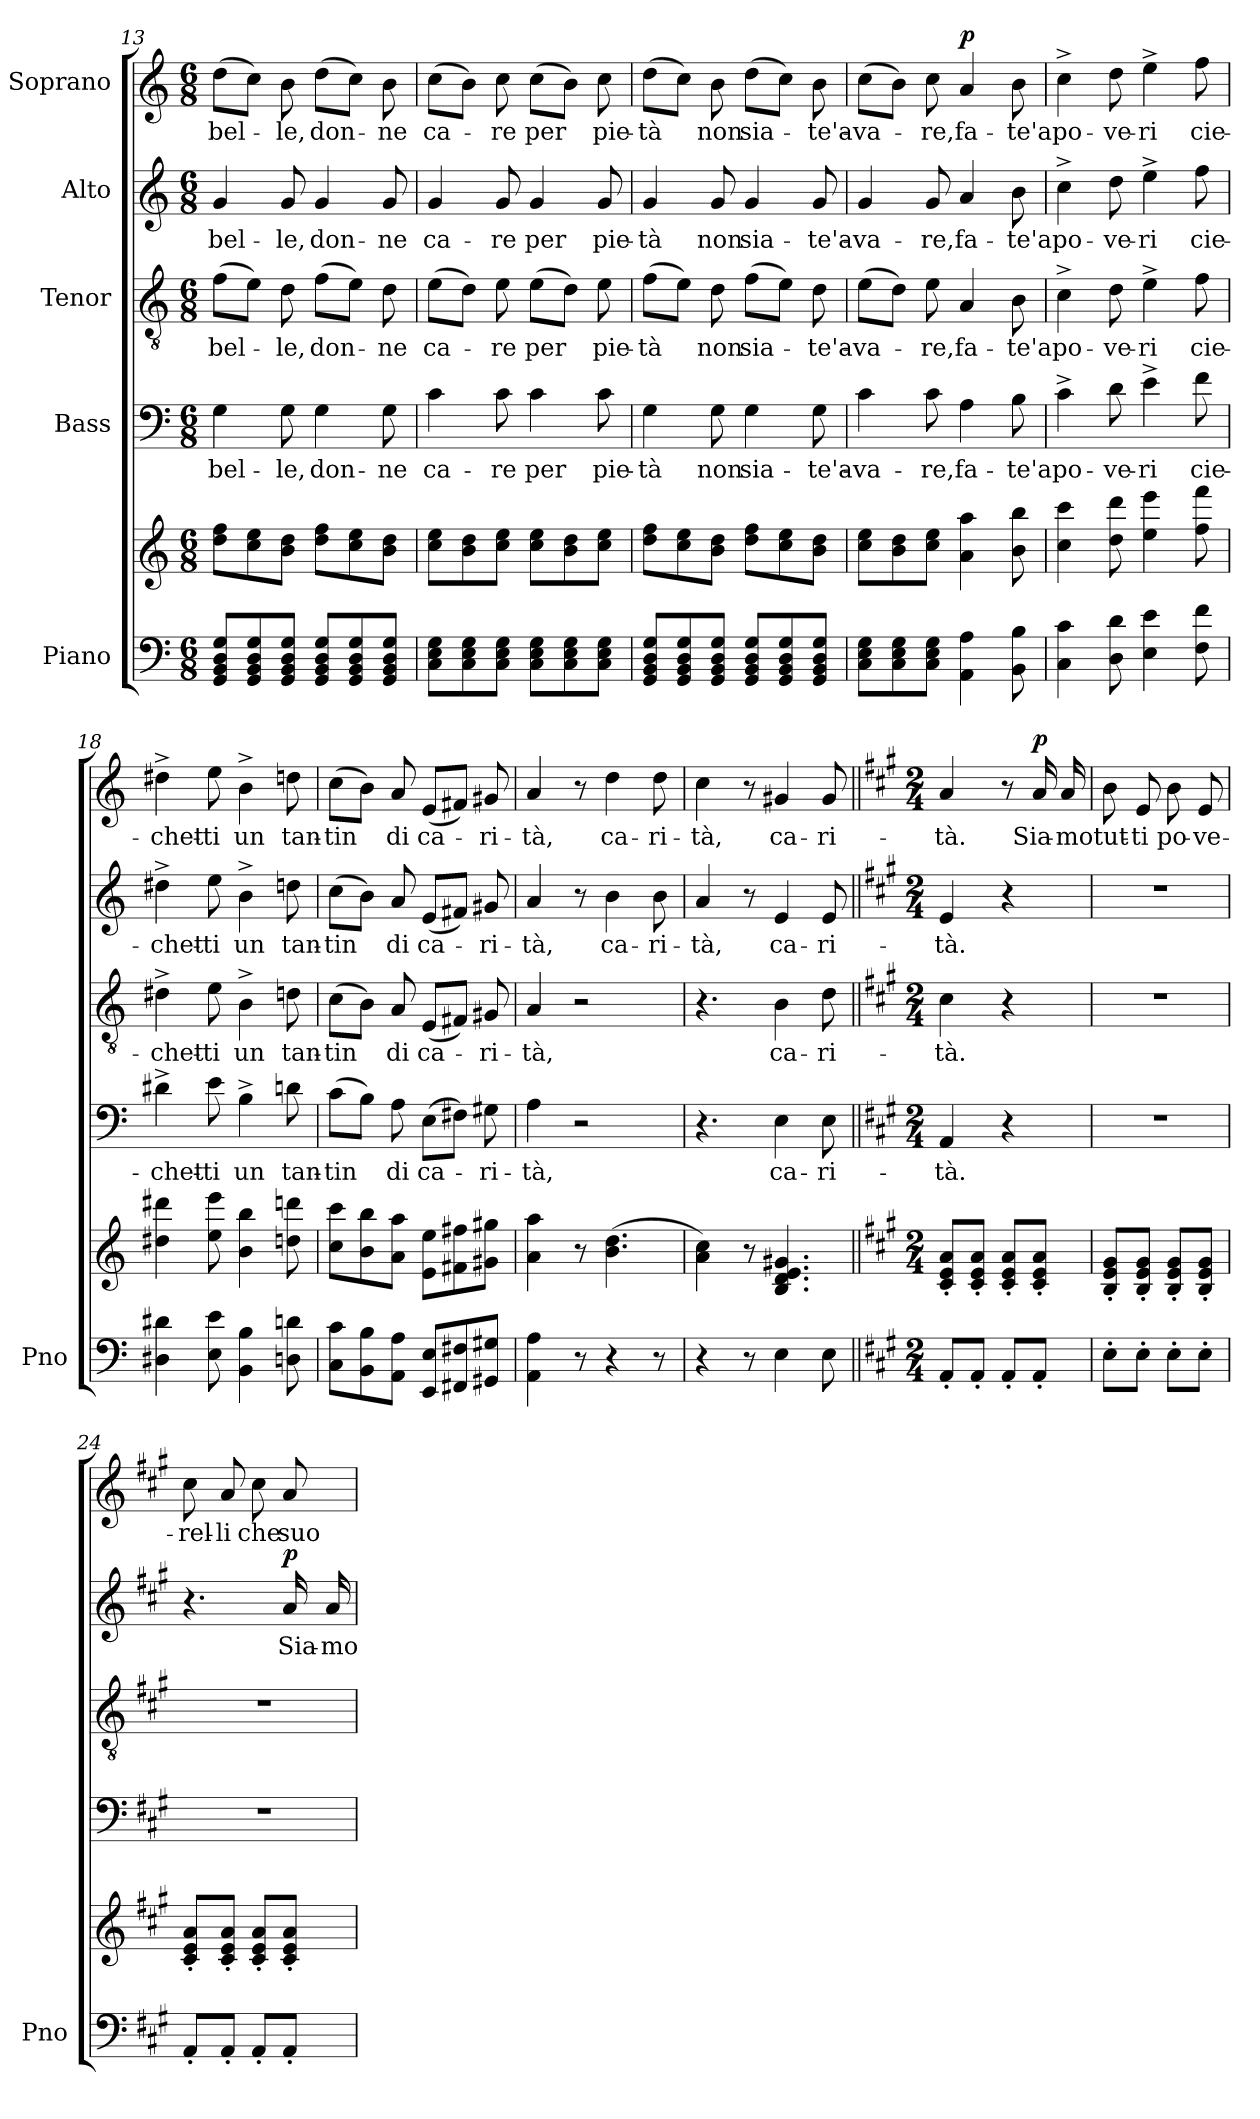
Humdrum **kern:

**kern	**kern	**kern	**text	**kern	**text	**kern	**text	**dynam	**kern	**text	**dynam
*part5	*part5	*part4	*part4	*part3	*part3	*part2	*part2	*part2	*part1	*part1	*part1
*staff6	*staff5	*staff4	*staff4	*staff3	*staff3	*staff2	*staff2	*staff2	*staff1	*staff1	*staff1
*I"Piano	*	*I"Bass	*	*I"Tenor	*	*I"Alto	*	*	*I"Soprano	*	*
*I'Pno	*	*	*	*	*	*	*	*	*	*	*
*clefF4	*clefG2	*clefF4	*	*clefGv2	*	*clefG2	*	*	*clefG2	*	*
*k[]	*k[]	*k[]	*	*k[]	*	*k[]	*	*	*k[]	*	*
*M6/8	*M6/8	*M6/8	*	*M6/8	*	*M6/8	*	*	*M6/8	*	*
=13	=13	=13	=13	=13	=13	=13	=13	=13	=13	=13	=13
!	!	!	!LO:LY:b	!	!LO:LY:b	!	!LO:LY:b	!	!	!LO:LY:b	!
8GG/ 8BB/ 8D/ 8G/L	8dd\ 8ff\L	4G\	bel-	(>8f\L	bel-	4g/	bel-	.	(>8dd\L	bel-	.
8GG/ 8BB/ 8D/ 8G/	8cc\ 8ee\	.	.	8e\J)	.	.	.	.	8cc\J)	.	.
!	!	!	!LO:LY:b	!	!LO:LY:b	!	!LO:LY:b	!	!	!LO:LY:b	!
8GG/ 8BB/ 8D/ 8G/J	8b\ 8dd\J	8G\	-le,	8d\	le,	8g/	-le,	.	8b\	le,	.
!	!	!	!LO:LY:b	!	!LO:LY:b	!	!LO:LY:b	!	!	!LO:LY:b	!
8GG/ 8BB/ 8D/ 8G/L	8dd\ 8ff\L	4G\	don-	(>8f\L	don-	4g/	don-	.	(>8dd\L	don-	.
8GG/ 8BB/ 8D/ 8G/	8cc\ 8ee\	.	.	8e\J)	.	.	.	.	8cc\J)	.	.
!	!	!	!LO:LY:b	!	!LO:LY:b	!	!LO:LY:b	!	!	!LO:LY:b	!
8GG/ 8BB/ 8D/ 8G/J	8b\ 8dd\J	8G\	-ne	8d\	ne	8g/	-ne	.	8b\	ne	.
=14	=14	=14	=14	=14	=14	=14	=14	=14	=14	=14	=14
!	!	!	!LO:LY:b	!	!LO:LY:b	!	!LO:LY:b	!	!	!LO:LY:b	!
8C\ 8E\ 8G\L	8cc\ 8ee\L	4c\	ca-	(>8e\L	ca-	4g/	ca-	.	(>8cc\L	ca-	.
8C\ 8E\ 8G\	8b\ 8dd\	.	.	8d\J)	.	.	.	.	8b\J)	.	.
!	!	!	!LO:LY:b	!	!LO:LY:b	!	!LO:LY:b	!	!	!LO:LY:b	!
8C\ 8E\ 8G\J	8cc\ 8ee\J	8c\	-re	8e\	re	8g/	-re	.	8cc\	re	.
!	!	!	!LO:LY:b	!	!LO:LY:b	!	!LO:LY:b	!	!	!LO:LY:b	!
8C\ 8E\ 8G\L	8cc\ 8ee\L	4c\	per	(>8e\L	per	4g/	per	.	(>8cc\L	per	.
8C\ 8E\ 8G\	8b\ 8dd\	.	.	8d\J)	.	.	.	.	8b\J)	.	.
!	!	!	!LO:LY:b	!	!LO:LY:b	!	!LO:LY:b	!	!	!LO:LY:b	!
8C\ 8E\ 8G\J	8cc\ 8ee\J	8c\	pie-	8e\	pie-	8g/	pie-	.	8cc\	pie-	.
!!LO:LB:g=z
=15	=15	=15	=15	=15	=15	=15	=15	=15	=15	=15	=15
!	!	!	!LO:LY:b	!	!LO:LY:b	!	!LO:LY:b	!	!	!LO:LY:b	!
8GG/ 8BB/ 8D/ 8G/L	8dd\ 8ff\L	4G\	-tà	(>8f\L	-tà	4g/	-tà	.	(>8dd\L	-tà	.
8GG/ 8BB/ 8D/ 8G/	8cc\ 8ee\	.	.	8e\J)	.	.	.	.	8cc\J)	.	.
!	!	!	!LO:LY:b	!	!LO:LY:b	!	!LO:LY:b	!	!	!LO:LY:b	!
8GG/ 8BB/ 8D/ 8G/J	8b\ 8dd\J	8G\	non	8d\	non	8g/	non	.	8b\	non	.
!	!	!	!LO:LY:b	!	!LO:LY:b	!	!LO:LY:b	!	!	!LO:LY:b	!
8GG/ 8BB/ 8D/ 8G/L	8dd\ 8ff\L	4G\	sia-	(>8f\L	sia-	4g/	sia-	.	(>8dd\L	sia-	.
8GG/ 8BB/ 8D/ 8G/	8cc\ 8ee\	.	.	8e\J)	.	.	.	.	8cc\J)	.	.
!	!	!	!LO:LY:b	!	!LO:LY:b	!	!LO:LY:b	!	!	!LO:LY:b	!
8GG/ 8BB/ 8D/ 8G/J	8b\ 8dd\J	8G\	-te'a-	8d\	te'a-	8g/	-te'a-	.	8b\	-te'a-	.
=16	=16	=16	=16	=16	=16	=16	=16	=16	=16	=16	=16
!	!	!	!LO:LY:b	!	!LO:LY:b	!	!LO:LY:b	!	!	!LO:LY:b	!
8C\ 8E\ 8G\L	8cc\ 8ee\L	4c\	-va-	(>8e\L	-va-	4g/	-va-	.	(>8cc\L	-va-	.
8C\ 8E\ 8G\	8b\ 8dd\	.	.	8d\J)	.	.	.	.	8b\J)	.	.
!	!	!	!LO:LY:b	!	!LO:LY:b	!	!LO:LY:b	!	!	!LO:LY:b	!
8C\ 8E\ 8G\J	8cc\ 8ee\J	8c\	-re,	8e\	re,	8g/	-re,	.	8cc\	re,	.
!	!	!	!LO:LY:b	!	!LO:LY:b	!	!LO:LY:b	!	!	!LO:LY:b	!LO:DY:a
4AA\ 4A\	4a\ 4aa\	4A\	fa-	4A/	fa-	4a/	fa-	.	4a/	fa-	p
!	!	!	!LO:LY:b	!	!LO:LY:b	!	!LO:LY:b	!	!	!LO:LY:b	!
8BB\ 8B\	8b\ 8bb\	8B\	-te'a	8B\	-te'a	8b\	-te'a	.	8b\	-te'a	.
=17	=17	=17	=17	=17	=17	=17	=17	=17	=17	=17	=17
!	!	!	!LO:LY:b	!	!LO:LY:b	!	!LO:LY:b	!	!	!LO:LY:b	!
4C\ 4c\	4cc\ 4ccc\	4c^\	po-	4c^\	po-	4cc^\	po-	.	4cc^\	po-	.
!	!	!	!LO:LY:b	!	!LO:LY:b	!	!LO:LY:b	!	!	!LO:LY:b	!
8D\ 8d\	8dd\ 8ddd\	8d\	-ve-	8d\	-ve-	8dd\	-ve-	.	8dd\	-ve-	.
!	!	!	!LO:LY:b	!	!LO:LY:b	!	!LO:LY:b	!	!	!LO:LY:b	!
4E\ 4e\	4ee\ 4eee\	4e^\	-ri	4e^\	-ri	4ee^\	-ri	.	4ee^\	-ri	.
!	!	!	!LO:LY:b	!	!LO:LY:b	!	!LO:LY:b	!	!	!LO:LY:b	!
8F\ 8f\	8ff\ 8fff\	8f\	cie-	8f\	cie-	8ff\	cie-	.	8ff\	cie-	.
=18	=18	=18	=18	=18	=18	=18	=18	=18	=18	=18	=18
!	!	!	!LO:LY:b	!	!LO:LY:b	!	!LO:LY:b	!	!	!LO:LY:b	!
4D#X\ 4d#X\	4dd#X\ 4ddd#X\	4d#X^\	-chet-	4d#X^\	-chet-	4dd#X^\	-chet-	.	4dd#X^\	-chet-	.
!	!	!	!LO:LY:b	!	!LO:LY:b	!	!LO:LY:b	!	!	!LO:LY:b	!
8E\ 8e\	8ee\ 8eee\	8e\	-ti	8e\	-ti	8ee\	-ti	.	8ee\	-ti	.
!	!	!	!LO:LY:b	!	!LO:LY:b	!	!LO:LY:b	!	!	!LO:LY:b	!
4BB\ 4B\	4b\ 4bb\	4B^\	un	4B^\	un	4b^\	un	.	4b^\	un	.
!	!	!	!LO:LY:b	!	!LO:LY:b	!	!LO:LY:b	!	!	!LO:LY:b	!
8Dn\ 8dn\	8ddn\ 8dddn\	8dn\	tan-	8dn\	tan-	8ddn\	tan-	.	8ddn\	tan-	.
=19	=19	=19	=19	=19	=19	=19	=19	=19	=19	=19	=19
!	!	!	!LO:LY:b	!	!LO:LY:b	!	!LO:LY:b	!	!	!LO:LY:b	!
8C\ 8c\L	8cc\ 8ccc\L	(>8c\L	-tin	(>8c\L	-tin	(>8cc\L	-tin	.	(>8cc\L	-tin	.
8BB\ 8B\	8b\ 8bb\	8B\J)	.	8B\J)	.	8b\J)	.	.	8b\J)	.	.
!	!	!	!LO:LY:b	!	!LO:LY:b	!	!LO:LY:b	!	!	!LO:LY:b	!
8AA\ 8A\J	8a\ 8aa\J	8A\	di	8A/	di	8a/	di	.	8a/	di	.
!	!	!	!LO:LY:b	!	!LO:LY:b	!	!LO:LY:b	!	!	!LO:LY:b	!
8EE/ 8E/L	8e\ 8ee\L	(>8E\L	ca-	(<8E/L	ca-	(<8e/L	ca-	.	(<8e/L	ca-	.
8FF#X/ 8F#X/	8f#X\ 8ff#X\	8F#X\J)	.	8F#X/J)	.	8f#X/J)	.	.	8f#X/J)	.	.
!	!	!	!LO:LY:b	!	!LO:LY:b	!	!LO:LY:b	!	!	!LO:LY:b	!
8GG#X/ 8G#X/J	8g#X\ 8gg#X\J	8G#X\	ri-	8G#X/	ri-	8g#X/	ri-	.	8g#X/	ri-	.
=20	=20	=20	=20	=20	=20	=20	=20	=20	=20	=20	=20
!	!	!	!LO:LY:b	!	!LO:LY:b	!	!LO:LY:b	!	!	!LO:LY:b	!
4AA\ 4A\	4a\ 4aa\	4A\	-tà,	4A/	-tà,	4a/	-tà,	.	4a/	-tà,	.
8r	8r	2r	.	2r	.	8r	.	.	8r	.	.
*	*	*	*	*	*	*	*	*	*MM90	*	*
!	!	!	!	!	!	!	!LO:LY:b	!	!	!LO:LY:b	!
4r	(>4.b\ 4.dd\	.	.	.	.	4b\	ca-	.	4dd\	ca-	.
!	!	!	!	!	!	!	!LO:LY:b	!	!	!LO:LY:b	!
8r	.	.	.	.	.	8b\	-ri-	.	8dd\	-ri-	.
=21	=21	=21	=21	=21	=21	=21	=21	=21	=21	=21	=21
!	!	!	!	!	!	!	!LO:LY:b	!	!	!LO:LY:b	!
4r	4a\ 4cc\)	4.r	.	4.r	.	4a/	-tà,	.	4cc\	-tà,	.
8r	8r	.	.	.	.	8r	.	.	8r	.	.
!	!	!	!LO:LY:b	!	!LO:LY:b	!	!LO:LY:b	!	!	!LO:LY:b	!
4E\	4.B/ 4.d/ 4.e/ 4.g#X/	4E\	ca-	4B\	ca-	4e/	ca-	.	4g#X/	ca-	.
!	!	!	!LO:LY:b	!	!LO:LY:b	!	!LO:LY:b	!	!	!LO:LY:b	!
8E\	.	8E\	-ri-	8d\	-ri-	8e/	-ri-	.	8g#/	-ri-	.
!!LO:PB:g=z
=22||	=22||	=22||	=22||	=22||	=22||	=22||	=22||	=22||	=22||	=22||	=22||
*k[f#c#g#]	*k[f#c#g#]	*k[f#c#g#]	*	*k[f#c#g#]	*	*k[f#c#g#]	*	*	*k[f#c#g#]	*	*
*M2/4	*M2/4	*M2/4	*	*M2/4	*	*M2/4	*	*	*M2/4	*	*
*	*	*	*	*	*	*	*	*	*MM80	*	*
!	!	!	!LO:LY:b	!	!LO:LY:b	!	!LO:LY:b	!	!	!LO:LY:b	!
8AA'/L	8c#/' 8e/' 8a/'L	4AA/	-tà.	4c#\	-tà.	4e/	-tà.	.	4a/	-tà.	.
8AA'/J	8c#/' 8e/' 8a/'J	.	.	.	.	.	.	.	.	.	.
8AA'/L	8c#/' 8e/' 8a/'L	4r	.	4r	.	4r	.	.	8r	.	.
!	!	!	!	!	!	!	!	!	!	!LO:LY:b	!LO:DY:a
8AA'/J	8c#/' 8e/' 8a/'J	.	.	.	.	.	.	.	16a/	Sia-	p
!	!	!	!	!	!	!	!	!	!	!LO:LY:b	!
.	.	.	.	.	.	.	.	.	16a/	-mo	.
=23	=23	=23	=23	=23	=23	=23	=23	=23	=23	=23	=23
!	!	!	!	!	!	!	!	!	!	!LO:LY:b	!
8E'\L	8B/' 8e/' 8g#/'L	2r	.	2r	.	2r	.	.	8b\	tut-	.
!	!	!	!	!	!	!	!	!	!	!LO:LY:b	!
8E'\J	8B/' 8e/' 8g#/'J	.	.	.	.	.	.	.	8e/	-ti	.
!	!	!	!	!	!	!	!	!	!	!LO:LY:b	!
8E'\L	8B/' 8e/' 8g#/'L	.	.	.	.	.	.	.	8b\	po-	.
!	!	!	!	!	!	!	!	!	!	!LO:LY:b	!
8E'\J	8B/' 8e/' 8g#/'J	.	.	.	.	.	.	.	8e/	-ve-	.
=24	=24	=24	=24	=24	=24	=24	=24	=24	=24	=24	=24
!	!	!	!	!	!	!	!	!	!	!LO:LY:b	!
8AA'/L	8c#/' 8e/' 8a/'L	2r	.	2r	.	4.r	.	.	8cc#\	-rel-	.
!	!	!	!	!	!	!	!	!	!	!LO:LY:b	!
8AA'/J	8c#/' 8e/' 8a/'J	.	.	.	.	.	.	.	8a/	-li	.
!	!	!	!	!	!	!	!	!	!	!LO:LY:b	!
8AA'/L	8c#/' 8e/' 8a/'L	.	.	.	.	.	.	.	8cc#\	che	.
!	!	!	!	!	!	!	!LO:LY:b	!LO:DY:a	!	!LO:LY:b	!
8AA'/J	8c#/' 8e/' 8a/'J	.	.	.	.	16a/	Sia-	p	8a/	suo-	.
!	!	!	!	!	!	!	!LO:LY:b	!	!	!	!
.	.	.	.	.	.	16a/	-mo	.	.	.	.
=	=	=	=	=	=	=	=	=	=	=	=
*-	*-	*-	*-	*-	*-	*-	*-	*-	*-	*-	*-
